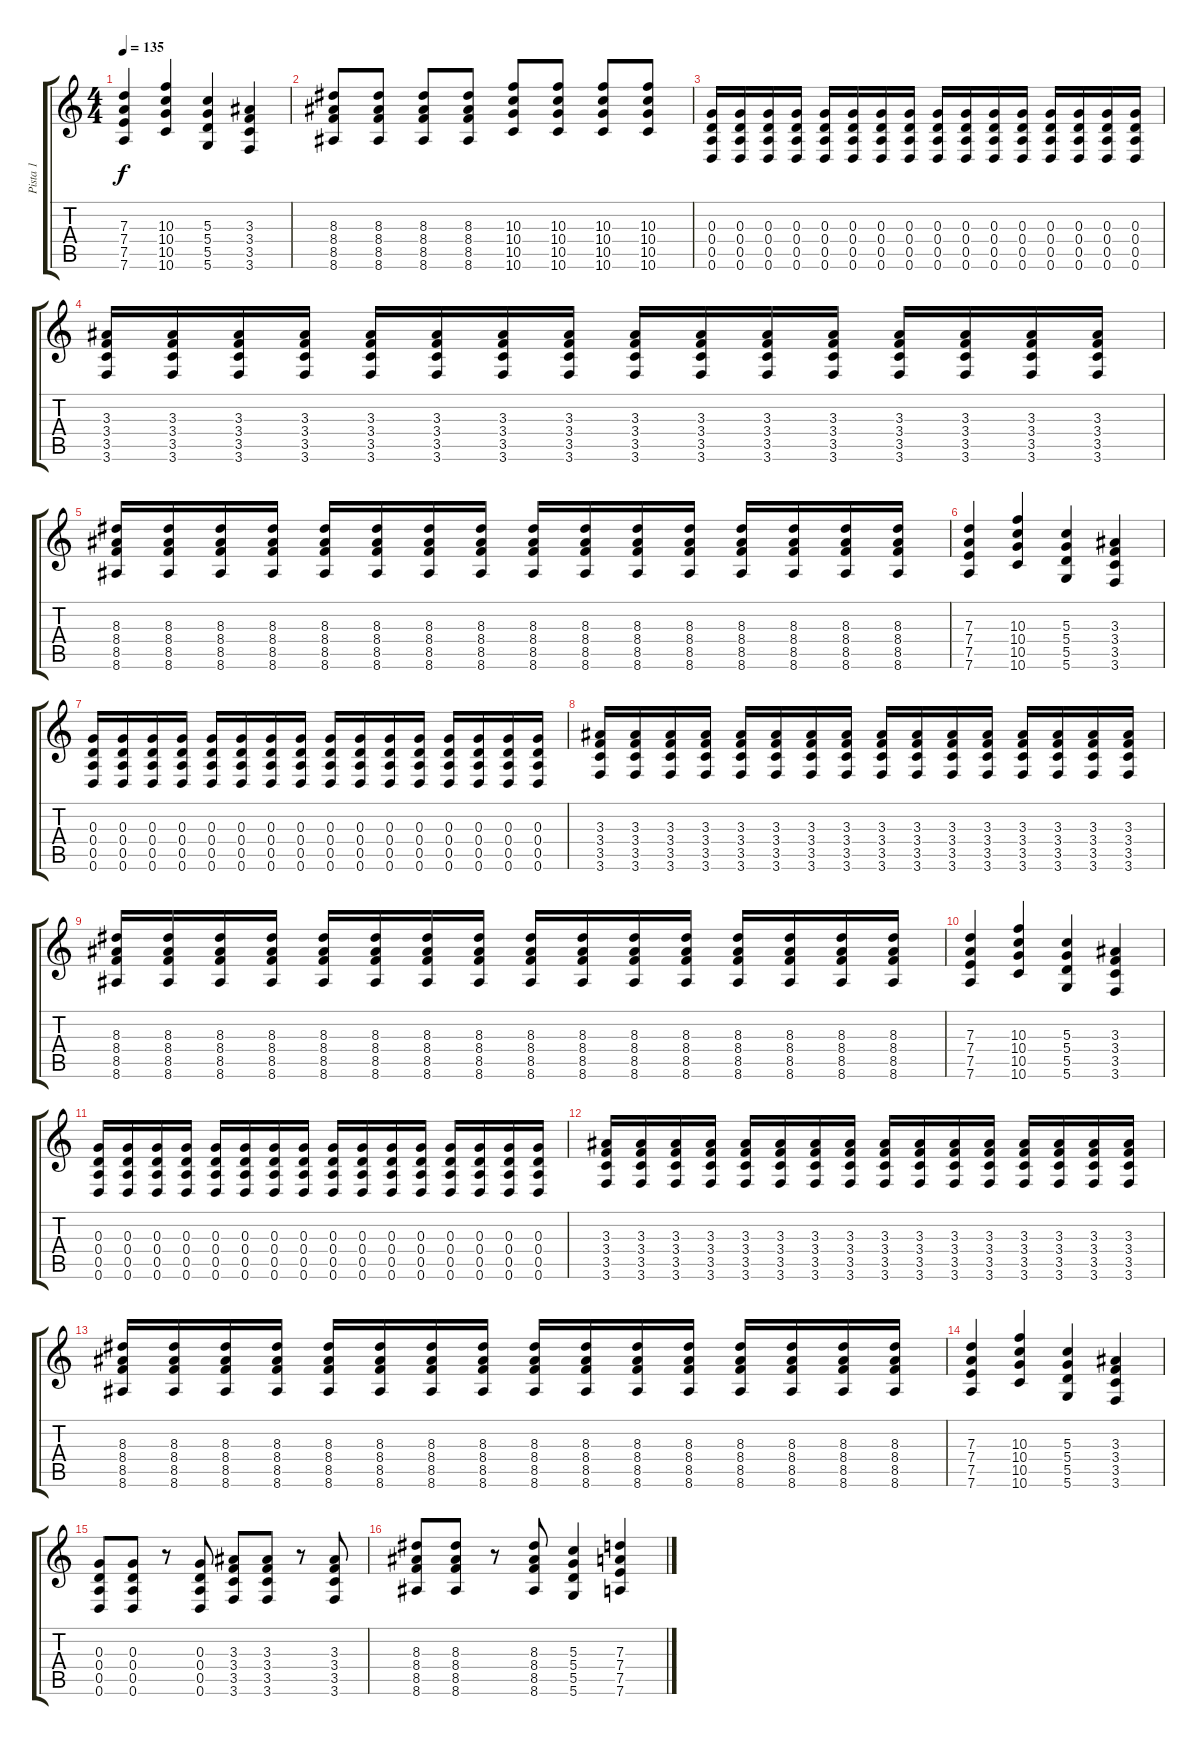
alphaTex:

\track ("Pista 1" "Pista 1") {instrument overdrivenguitar}
\staff {score tabs}
\tuning (E4 B3 G3 D3 A2 D2) {hide}
\ts (4 4)
\tempo 135
\clef g2
\ks c
(7.3 7.4 7.5 7.6).4{dy f} (10.3 10.4 10.5 10.6).4 (5.3 5.4 5.5 5.6).4 (3.3 3.4 3.5 3.6).4 |
(8.3 8.4 8.5 8.6).8 (8.3 8.4 8.5 8.6).8 (8.3 8.4 8.5 8.6).8 (8.3 8.4 8.5 8.6).8 (10.3 10.4 10.5 10.6).8 (10.3 10.4 10.5 10.6).8 (10.3 10.4 10.5 10.6).8 (10.3 10.4 10.5 10.6).8 |
(0.3 0.4 0.5 0.6).16 (0.3 0.4 0.5 0.6).16 (0.3 0.4 0.5 0.6).16 (0.3 0.4 0.5 0.6).16 (0.3 0.4 0.5 0.6).16 (0.3 0.4 0.5 0.6).16 (0.3 0.4 0.5 0.6).16 (0.3 0.4 0.5 0.6).16 (0.3 0.4 0.5 0.6).16 (0.3 0.4 0.5 0.6).16 (0.3 0.4 0.5 0.6).16 (0.3 0.4 0.5 0.6).16 (0.3 0.4 0.5 0.6).16 (0.3 0.4 0.5 0.6).16 (0.3 0.4 0.5 0.6).16 (0.3 0.4 0.5 0.6).16 |
(3.3 3.4 3.5 3.6).16 (3.3 3.4 3.5 3.6).16 (3.3 3.4 3.5 3.6).16 (3.3 3.4 3.5 3.6).16 (3.3 3.4 3.5 3.6).16 (3.3 3.4 3.5 3.6).16 (3.3 3.4 3.5 3.6).16 (3.3 3.4 3.5 3.6).16 (3.3 3.4 3.5 3.6).16 (3.3 3.4 3.5 3.6).16 (3.3 3.4 3.5 3.6).16 (3.3 3.4 3.5 3.6).16 (3.3 3.4 3.5 3.6).16 (3.3 3.4 3.5 3.6).16 (3.3 3.4 3.5 3.6).16 (3.3 3.4 3.5 3.6).16 |
(8.3 8.4 8.5 8.6).16 (8.3 8.4 8.5 8.6).16 (8.3 8.4 8.5 8.6).16 (8.3 8.4 8.5 8.6).16 (8.3 8.4 8.5 8.6).16 (8.3 8.4 8.5 8.6).16 (8.3 8.4 8.5 8.6).16 (8.3 8.4 8.5 8.6).16 (8.3 8.4 8.5 8.6).16 (8.3 8.4 8.5 8.6).16 (8.3 8.4 8.5 8.6).16 (8.3 8.4 8.5 8.6).16 (8.3 8.4 8.5 8.6).16 (8.3 8.4 8.5 8.6).16 (8.3 8.4 8.5 8.6).16 (8.3 8.4 8.5 8.6).16 |
(7.3 7.4 7.5 7.6).4 (10.3 10.4 10.5 10.6).4 (5.3 5.4 5.5 5.6).4 (3.3 3.4 3.5 3.6).4 |
(0.3 0.4 0.5 0.6).16 (0.3 0.4 0.5 0.6).16 (0.3 0.4 0.5 0.6).16 (0.3 0.4 0.5 0.6).16 (0.3 0.4 0.5 0.6).16 (0.3 0.4 0.5 0.6).16 (0.3 0.4 0.5 0.6).16 (0.3 0.4 0.5 0.6).16 (0.3 0.4 0.5 0.6).16 (0.3 0.4 0.5 0.6).16 (0.3 0.4 0.5 0.6).16 (0.3 0.4 0.5 0.6).16 (0.3 0.4 0.5 0.6).16 (0.3 0.4 0.5 0.6).16 (0.3 0.4 0.5 0.6).16 (0.3 0.4 0.5 0.6).16 |
(3.3 3.4 3.5 3.6).16 (3.3 3.4 3.5 3.6).16 (3.3 3.4 3.5 3.6).16 (3.3 3.4 3.5 3.6).16 (3.3 3.4 3.5 3.6).16 (3.3 3.4 3.5 3.6).16 (3.3 3.4 3.5 3.6).16 (3.3 3.4 3.5 3.6).16 (3.3 3.4 3.5 3.6).16 (3.3 3.4 3.5 3.6).16 (3.3 3.4 3.5 3.6).16 (3.3 3.4 3.5 3.6).16 (3.3 3.4 3.5 3.6).16 (3.3 3.4 3.5 3.6).16 (3.3 3.4 3.5 3.6).16 (3.3 3.4 3.5 3.6).16 |
(8.3 8.4 8.5 8.6).16 (8.3 8.4 8.5 8.6).16 (8.3 8.4 8.5 8.6).16 (8.3 8.4 8.5 8.6).16 (8.3 8.4 8.5 8.6).16 (8.3 8.4 8.5 8.6).16 (8.3 8.4 8.5 8.6).16 (8.3 8.4 8.5 8.6).16 (8.3 8.4 8.5 8.6).16 (8.3 8.4 8.5 8.6).16 (8.3 8.4 8.5 8.6).16 (8.3 8.4 8.5 8.6).16 (8.3 8.4 8.5 8.6).16 (8.3 8.4 8.5 8.6).16 (8.3 8.4 8.5 8.6).16 (8.3 8.4 8.5 8.6).16 |
(7.3 7.4 7.5 7.6).4 (10.3 10.4 10.5 10.6).4 (5.3 5.4 5.5 5.6).4 (3.3 3.4 3.5 3.6).4 |
(0.3 0.4 0.5 0.6).16 (0.3 0.4 0.5 0.6).16 (0.3 0.4 0.5 0.6).16 (0.3 0.4 0.5 0.6).16 (0.3 0.4 0.5 0.6).16 (0.3 0.4 0.5 0.6).16 (0.3 0.4 0.5 0.6).16 (0.3 0.4 0.5 0.6).16 (0.3 0.4 0.5 0.6).16 (0.3 0.4 0.5 0.6).16 (0.3 0.4 0.5 0.6).16 (0.3 0.4 0.5 0.6).16 (0.3 0.4 0.5 0.6).16 (0.3 0.4 0.5 0.6).16 (0.3 0.4 0.5 0.6).16 (0.3 0.4 0.5 0.6).16 |
(3.3 3.4 3.5 3.6).16 (3.3 3.4 3.5 3.6).16 (3.3 3.4 3.5 3.6).16 (3.3 3.4 3.5 3.6).16 (3.3 3.4 3.5 3.6).16 (3.3 3.4 3.5 3.6).16 (3.3 3.4 3.5 3.6).16 (3.3 3.4 3.5 3.6).16 (3.3 3.4 3.5 3.6).16 (3.3 3.4 3.5 3.6).16 (3.3 3.4 3.5 3.6).16 (3.3 3.4 3.5 3.6).16 (3.3 3.4 3.5 3.6).16 (3.3 3.4 3.5 3.6).16 (3.3 3.4 3.5 3.6).16 (3.3 3.4 3.5 3.6).16 |
(8.3 8.4 8.5 8.6).16 (8.3 8.4 8.5 8.6).16 (8.3 8.4 8.5 8.6).16 (8.3 8.4 8.5 8.6).16 (8.3 8.4 8.5 8.6).16 (8.3 8.4 8.5 8.6).16 (8.3 8.4 8.5 8.6).16 (8.3 8.4 8.5 8.6).16 (8.3 8.4 8.5 8.6).16 (8.3 8.4 8.5 8.6).16 (8.3 8.4 8.5 8.6).16 (8.3 8.4 8.5 8.6).16 (8.3 8.4 8.5 8.6).16 (8.3 8.4 8.5 8.6).16 (8.3 8.4 8.5 8.6).16 (8.3 8.4 8.5 8.6).16 |
(7.3 7.4 7.5 7.6).4 (10.3 10.4 10.5 10.6).4 (5.3 5.4 5.5 5.6).4 (3.3 3.4 3.5 3.6).4 |
(0.3 0.4 0.5 0.6).8 (0.3 0.4 0.5 0.6).8 r.8 (0.3 0.4 0.5 0.6).8 (3.3 3.4 3.5 3.6).8 (3.3 3.4 3.5 3.6).8 r.8 (3.3 3.4 3.5 3.6).8 |
(8.3 8.4 8.5 8.6).8 (8.3 8.4 8.5 8.6).8 r.8 (8.3 8.4 8.5 8.6).8 (5.3 5.4 5.5 5.6).4 (7.3 7.4 7.5 7.6).4
